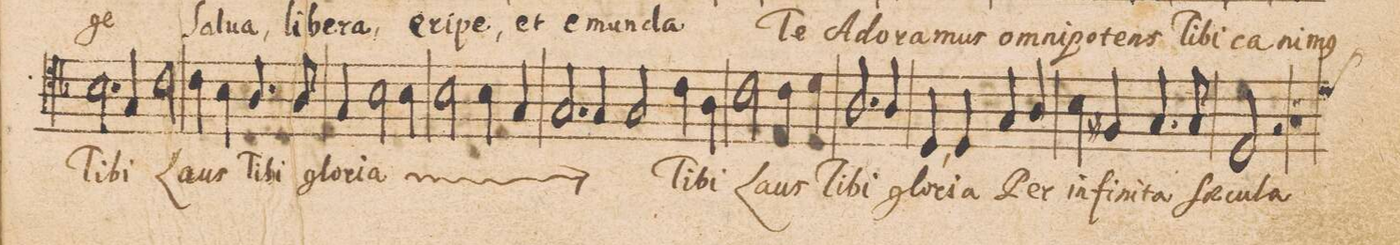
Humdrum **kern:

**kern	**text
*I"[Alto]	*
*clefC4	*
*k[b-]	*
*met(C|)	*
*M2/1	*
2.B-\	Ti-
4G/	-bi
2c\	Laus
=37-	=37-
4c\	Ti-
4B-\	-bi
4.A/	glo-
8A/	-ri-
4G/	-a
*	*ij
2B-\	Ti-
4B-\	-bi
=38-	=38-
2B-\	Laus
4B-\	Ti-
4G/	-bi
2.G/	glo-
4G/	-ri-
=39-	=39-
2G/	-a
*	*Xij
4c\	Ti-
4A\	-bi
2c\	Laus
4c\	Ti-
4d\	-bi
=40-	=40-
2.A/	glo-
4A/	-ri-
4D,/	-a
4D/	Per
4G/	in-
4A/	-fi-
=41-	=41-
4B-\	-ni-
4F#X/	-ta
4.G/	Sae-
8G/	-cu-
2D/	-la
2r	.
=42-	=42-
*custos:d	*
1r	.
*-	*-
